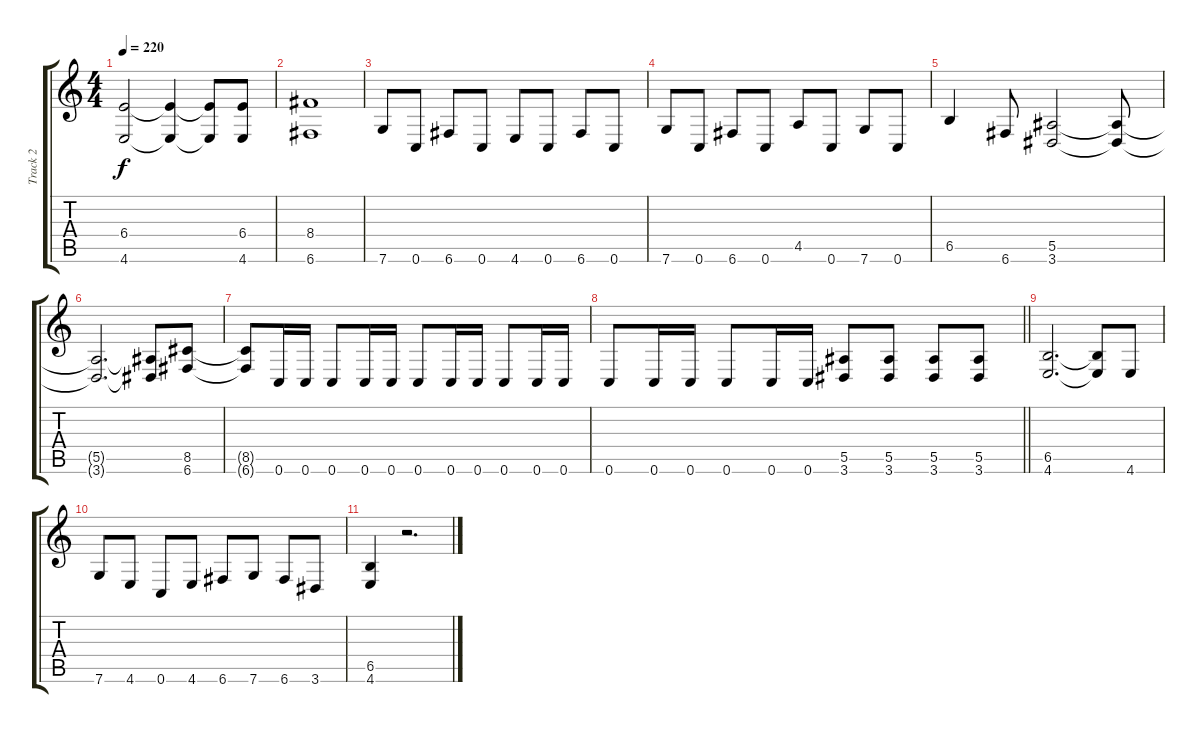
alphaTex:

\track ("Track 2" "Track 2") {instrument distortionguitar}
\staff {score tabs}
\tuning (C4 G3 Eb3 Bb2 F2 C2) {hide}
\ts (4 4)
\tempo 220
\clef g2
\ks c
(6.4 4.6).2{dy f} (6.4{t} 4.6{t}).4 (6.4{t} 4.6{t}).8 (6.4 4.6).8 |
(8.4 6.6).1 |
7.6.8 0.6.8 6.6.8 0.6.8 4.6.8 0.6.8 6.6.8 0.6.8 |
7.6.8 0.6.8 6.6.8 0.6.8 4.5.8 0.6.8 7.6.8 0.6.8 |
6.5.4 6.6.8 (5.5 3.6).2 (5.5{t} 3.6{t}).8 |
(5.5{t} 3.6{t}).2{d} (5.5{t} 3.6{t}).8 (8.5 6.6).8 |
(8.5{t} 6.6{t}).8 0.6.16 0.6.16 0.6.8 0.6.16 0.6.16 0.6.8 0.6.16 0.6.16 0.6.8 0.6.16 0.6.16 |
\barLineRight lightlight
0.6.8 0.6.16 0.6.16 0.6.8 0.6.16 0.6.16 (5.5 3.6).8 (5.5 3.6).8 (5.5 3.6).8 (5.5 3.6).8 |
(6.5 4.6).2{d} (6.5{t} 4.6{t}).8 4.6.8 |
7.6.8 4.6.8 0.6.8 4.6.8 6.6.8 7.6.8 6.6.8 3.6.8 |
(6.5 4.6).4 r.2{d}
